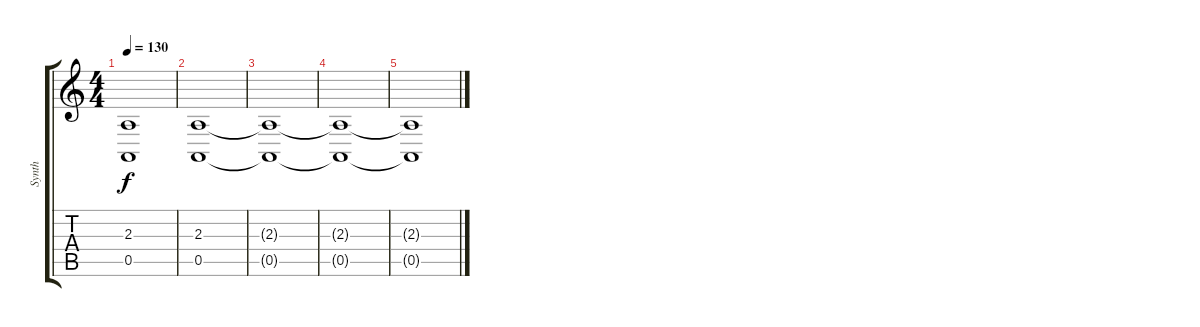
\track ("Synth" "Synth") {instrument pad2warm}
\staff {score tabs}
\tuning (E4 B3 G3 D3 A2 E2) {hide}
\ts (4 4)
\tempo 130
\clef g2
\ks c
(2.3{t} 0.5{t}).1{dy f} |
(2.3 0.5).1 |
(2.3{t} 0.5{t}).1 |
(2.3{t} 0.5{t}).1 |
(2.3{t} 0.5{t}).1
